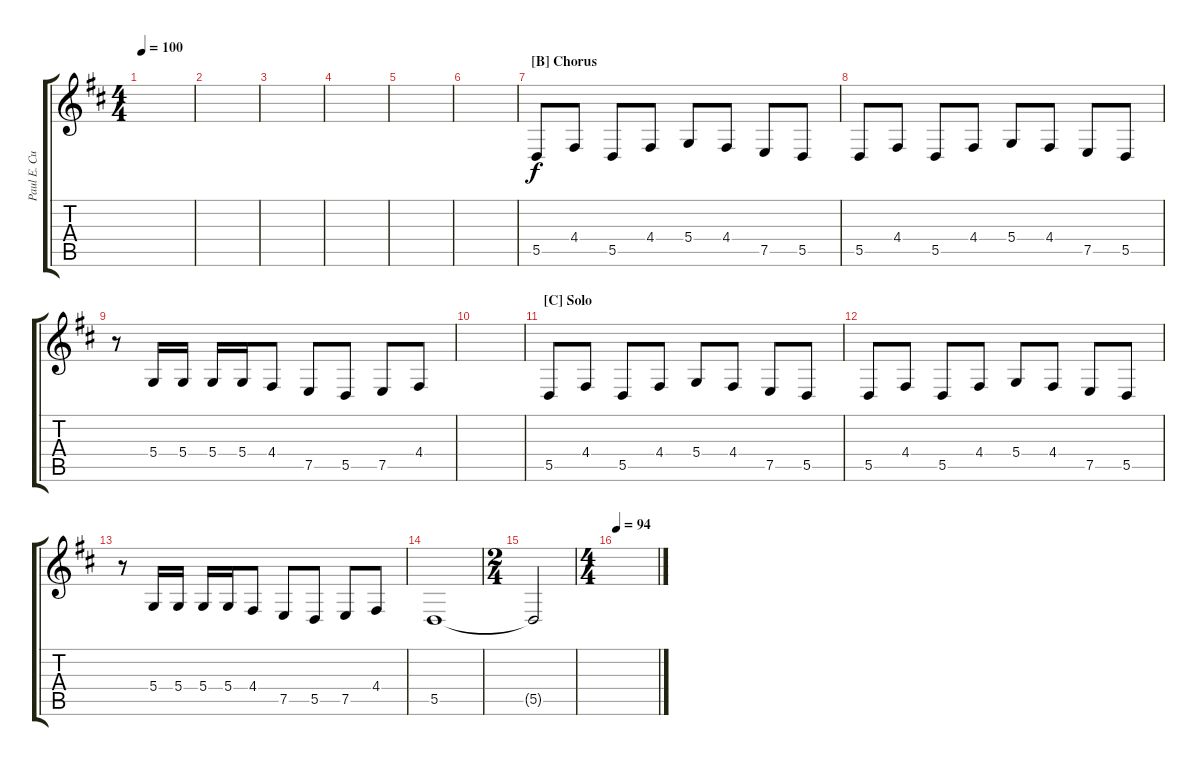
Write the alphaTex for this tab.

\track ("Paul E. Cuttler" "Paul E. Cu") {instrument trombone}
\staff {score tabs}
\tuning (E4 B3 G3 D3 A2 E2) {hide}
\ts (4 4)
\tempo 100
\clef g2
\ks d
|
|
|
|
|
|
\section ("" "[B] Chorus")
5.5.8 4.4.8 5.5.8 4.4.8 5.4.8 4.4.8 7.5.8 5.5.8 |
5.5.8 4.4.8 5.5.8 4.4.8 5.4.8 4.4.8 7.5.8 5.5.8 |
r.8 5.4.16 5.4.16 5.4.16 5.4.16 4.4.8 7.5.8 5.5.8 7.5.8 4.4.8 |
|
\section ("" "[C] Solo")
5.5.8 4.4.8 5.5.8 4.4.8 5.4.8 4.4.8 7.5.8 5.5.8 |
5.5.8 4.4.8 5.5.8 4.4.8 5.4.8 4.4.8 7.5.8 5.5.8 |
r.8 5.4.16 5.4.16 5.4.16 5.4.16 4.4.8 7.5.8 5.5.8 7.5.8 4.4.8 |
5.5.1 |
\ts (2 4)
5.5{t}.2 |
\ts (4 4)
\tempo 94
